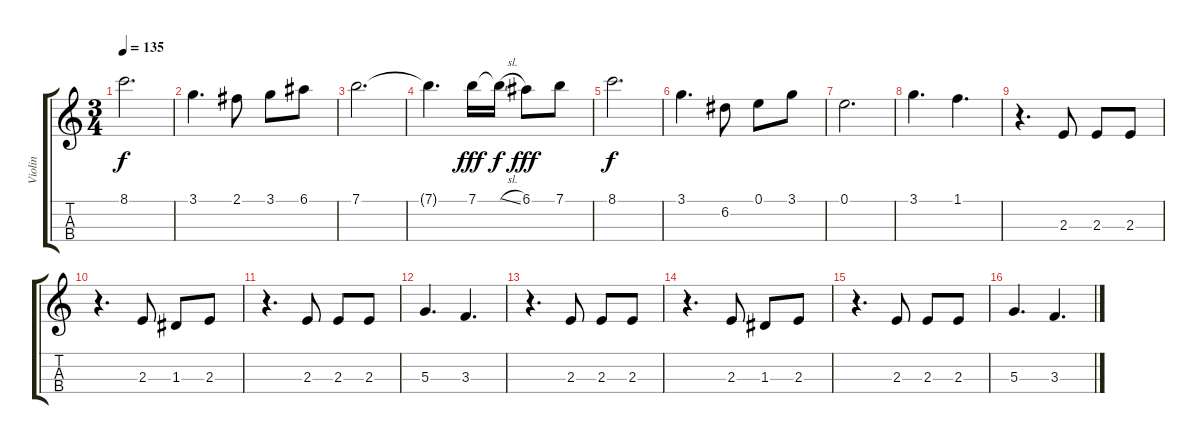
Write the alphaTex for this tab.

\track ("Violin" "Violin") {instrument stringensemble2}
\staff {score tabs}
\tuning (E5 A4 D4 G3) {hide}
\ts (3 4)
\tempo 135
\clef g2
\ks c
8.1.2{d dy f} |
3.1.4{d} 2.1.8 3.1.8 6.1.8 |
7.1.2{d} |
7.1{t}.4{d} 7.1.16{dy fff} 7.1{sl t}.16{dy f} 6.1.8{dy fff} 7.1.8 |
8.1.2{d dy f} |
3.1.4{d} 6.2.8 0.1.8 3.1.8 |
0.1.2{d} |
3.1.4{d} 1.1.4{d} |
r.4{d} 2.3.8 2.3.8 2.3.8 |
r.4{d} 2.3.8 1.3.8 2.3.8 |
r.4{d} 2.3.8 2.3.8 2.3.8 |
5.3.4{d} 3.3.4{d} |
r.4{d} 2.3.8 2.3.8 2.3.8 |
r.4{d} 2.3.8 1.3.8 2.3.8 |
r.4{d} 2.3.8 2.3.8 2.3.8 |
5.3.4{d} 3.3.4{d}
